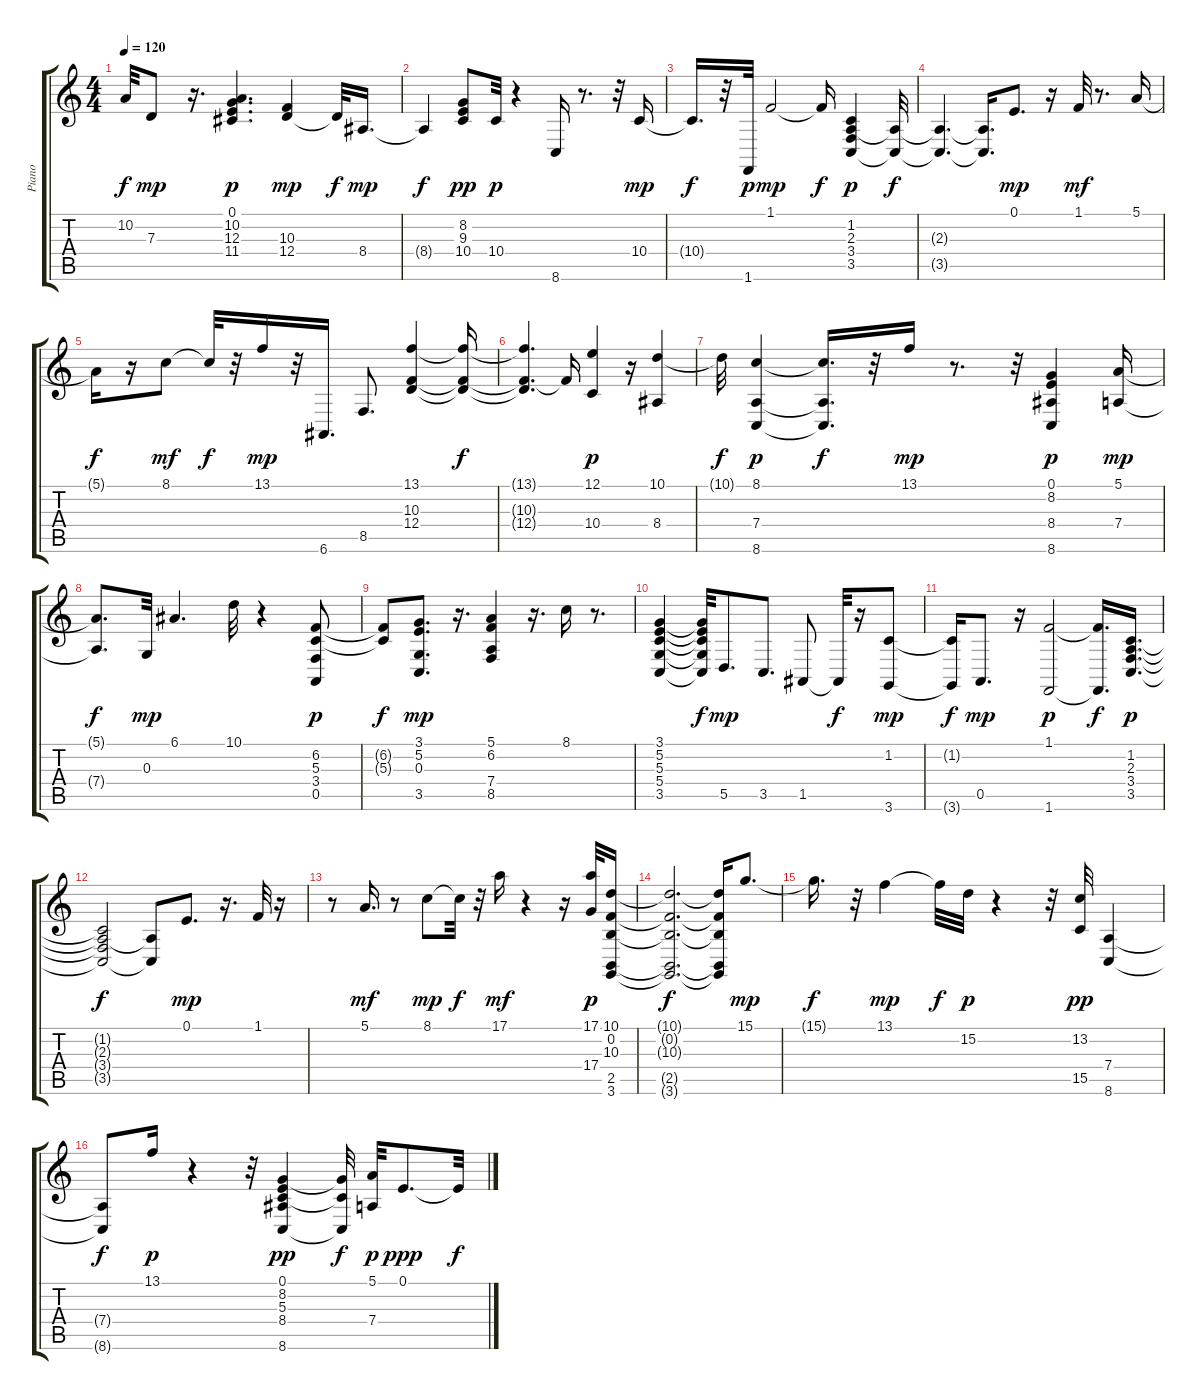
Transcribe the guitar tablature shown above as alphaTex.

\track ("Piano" "Piano") {instrument acousticgrandpiano}
\staff {score tabs}
\tuning (E4 B3 G3 D3 A2 E2) {hide}
\ts (4 4)
\tempo 120
\clef g2
\ks c
10.2{t}.32{dy f} 7.3.8{dy mp} r.16{d} (0.1 10.2 12.3 11.4).4{d dy p} (10.3 12.4).4{dy mp} 12.4{t}.32{dy f} 8.4.16{d dy mp} |
8.4{t}.4{dy f} (8.2 9.3 10.4).8{dy pp} 10.4.32{dy p} r.4 8.6.16 r.8{d} r.32 10.4.16{dy mp} |
10.4{t}.16{d dy f} r.32 1.6.32{dy p} 1.1.2{dy mp} 1.1{t}.16{dy f} (1.2 2.3 3.4 3.5).4{dy p} (2.3{t} 3.5{t}).32{dy f} |
(2.3{t} 3.5{t}).4{d} (2.3{t} 3.5{t}).16{d} 0.1.8{d dy mp} r.16 1.1.32{dy mf} r.8{d} 5.1.16 |
5.1{t}.16{dy f} r.16 8.1.8{dy mf} 8.1{t}.32{dy f} r.32 13.1.16{dy mp} r.32 6.6.16{d} 8.5.8{d} (13.1 10.3 12.4).4 (13.1{t} 10.3{t} 12.4{t}).16{dy f} |
(13.1{t} 10.3{t} 12.4{t}).4{d} 10.3{t}.16 (12.1 10.4).4{dy p} r.16 (10.1 8.4).4 |
10.1{t}.32{dy f} (8.1 7.4 8.6).4{dy p} (8.1{t} 7.4{t} 8.6{t}).16{d dy f} r.32 13.1.16{dy mp} r.8{d} r.32 (0.1 8.2 8.4 8.6).4{dy p} (5.1 7.4).16{dy mp} |
(5.1{t} 7.4{t}).8{d dy f} 0.3.32{dy mp} 6.1.4{d} 10.1.32 r.4 (6.2 5.3 3.4 0.5).8{dy p} |
(6.2{t} 5.3{t}).8{dy f} (3.1 5.2 0.3 3.5).8{d dy mp} r.16{d} (5.1 6.2 7.4 8.5).4 r.16{d} 8.1.16 r.8{d} |
(3.1 5.2 5.3 5.4 3.5).4 (3.1{t} 5.2{t} 5.3{t} 5.4{t} 3.5{t}).32{dy f} 5.5.8{d dy mp} 3.5.8{d} 1.5.8 1.5{t}.32{dy f} r.16 (1.2 3.6).8{dy mp} |
(1.2{t} 3.6{t}).16{dy f} 0.5.8{d dy mp} r.16 (1.1 1.6).2{dy p} (1.1{t} 1.6{t}).16{d dy f} (1.2 2.3 3.4 3.5).16{d dy p} |
(1.2{t} 2.3{t} 3.4{t} 3.5{t}).2{dy f} (2.3{t} 3.5{t}).8 0.1.8{d dy mp} r.16{d} 1.1.32 r.16 |
r.8 5.1.16{d dy mf} r.8 8.1.8{dy mp} 8.1{t}.32{dy f} r.32 17.1.16{dy mf} r.4 r.16 (17.1 17.4).32{dy p} (10.1 0.2 10.3 2.5 3.6).16 |
(10.1{t} 0.2{t} 10.3{t} 2.5{t} 3.6{t}).2{d dy f} (10.1{t} 0.2{t} 10.3{t} 2.5{t} 3.6{t}).16 15.1.8{d dy mp} |
15.1{t}.16{d dy f} r.32 13.1.4{dy mp} 13.1{t}.32{dy f} 15.2.32{dy p} r.4 r.32 (13.2 15.5).32{dy pp} (7.4 8.6).4 |
(7.4{t} 8.6{t}).8{dy f} 13.1.16{dy p} r.4 r.32 (0.1 8.2 5.3 8.4 8.6).4{dy pp} (8.2{t} 5.3{t} 8.6{t}).32{dy f} (5.1 7.4).32{dy p} 0.1.8{d dy ppp} 0.1{t}.32{dy f}
